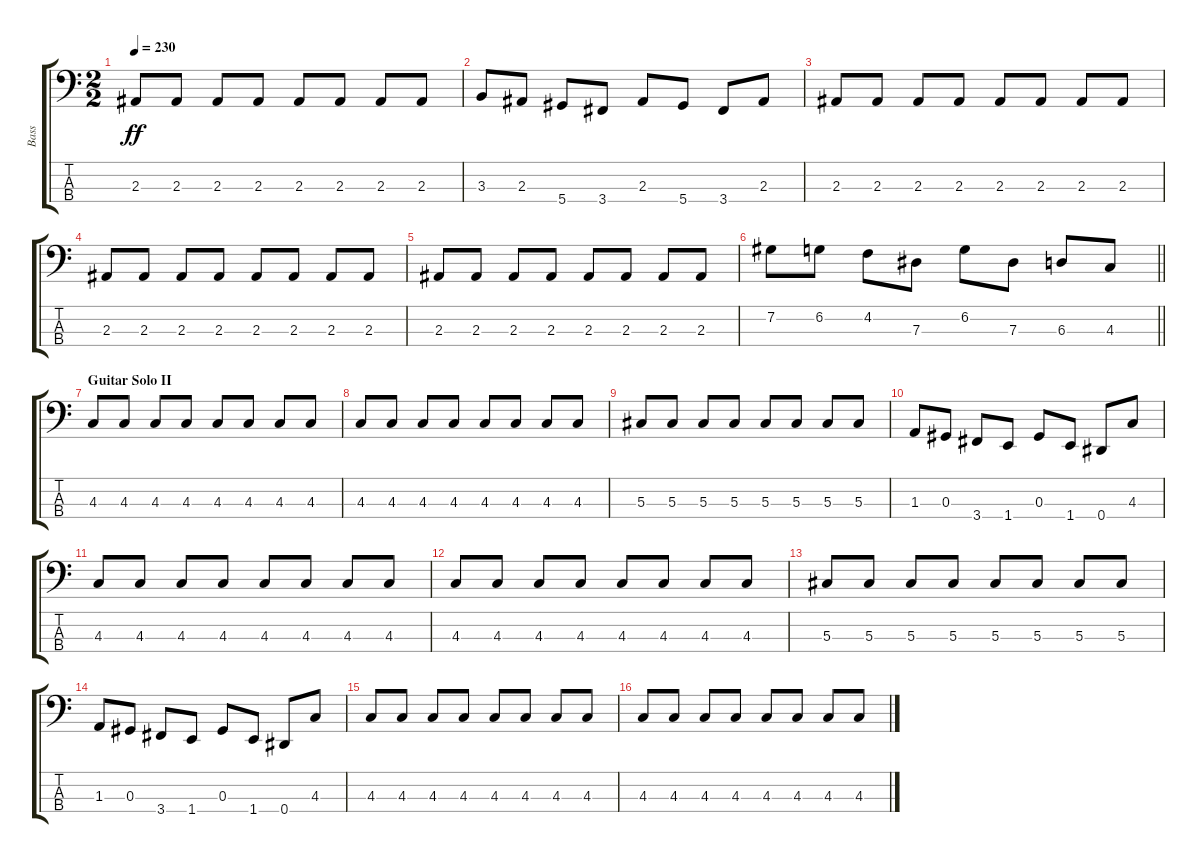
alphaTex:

\track ("Bass" "Bass") {instrument electricbasspick}
\staff {score tabs}
\tuning (Gb2 Db2 Ab1 Eb1) {hide}
\ts (2 2)
\tempo 230
\clef f4
\ks c
2.3.8{dy ff} 2.3.8 2.3.8 2.3.8 2.3.8 2.3.8 2.3.8 2.3.8 |
3.3.8 2.3.8 5.4.8 3.4.8 2.3.8 5.4.8 3.4.8 2.3.8 |
2.3.8 2.3.8 2.3.8 2.3.8 2.3.8 2.3.8 2.3.8 2.3.8 |
2.3.8 2.3.8 2.3.8 2.3.8 2.3.8 2.3.8 2.3.8 2.3.8 |
2.3.8 2.3.8 2.3.8 2.3.8 2.3.8 2.3.8 2.3.8 2.3.8 |
\barLineRight lightlight
7.2.8 6.2.8 4.2.8 7.3.8 6.2.8 7.3.8 6.3.8 4.3.8 |
\section ("" "Guitar Solo II")
4.3.8 4.3.8 4.3.8 4.3.8 4.3.8 4.3.8 4.3.8 4.3.8 |
4.3.8 4.3.8 4.3.8 4.3.8 4.3.8 4.3.8 4.3.8 4.3.8 |
5.3.8 5.3.8 5.3.8 5.3.8 5.3.8 5.3.8 5.3.8 5.3.8 |
1.3.8 0.3.8 3.4.8 1.4.8 0.3.8 1.4.8 0.4.8 4.3.8 |
4.3.8 4.3.8 4.3.8 4.3.8 4.3.8 4.3.8 4.3.8 4.3.8 |
4.3.8 4.3.8 4.3.8 4.3.8 4.3.8 4.3.8 4.3.8 4.3.8 |
5.3.8 5.3.8 5.3.8 5.3.8 5.3.8 5.3.8 5.3.8 5.3.8 |
1.3.8 0.3.8 3.4.8 1.4.8 0.3.8 1.4.8 0.4.8 4.3.8 |
4.3.8 4.3.8 4.3.8 4.3.8 4.3.8 4.3.8 4.3.8 4.3.8 |
4.3.8 4.3.8 4.3.8 4.3.8 4.3.8 4.3.8 4.3.8 4.3.8
